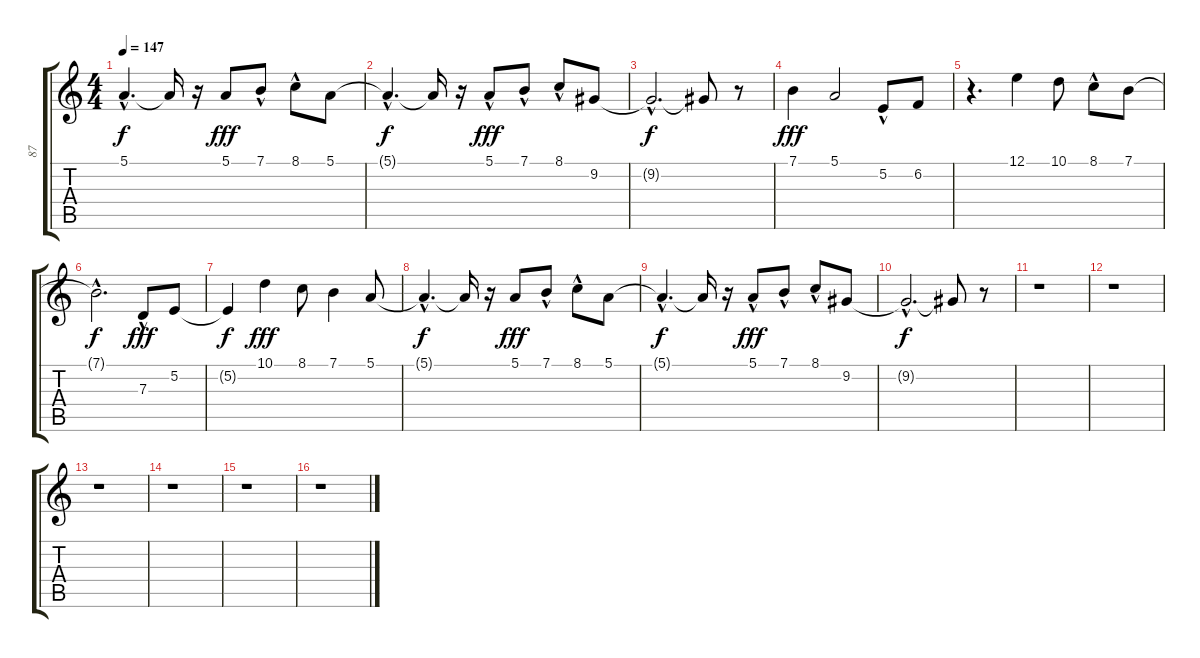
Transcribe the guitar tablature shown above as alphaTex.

\track ("87" "87") {instrument lead8bassandlead}
\staff {score tabs}
\tuning (E4 B3 G3 D3 A2 E2) {hide}
\ts (4 4)
\tempo 147
\clef g2
\ks c
5.1{hac t}.4{d dy f} 5.1{t}.16 r.16 5.1.8{dy fff} 7.1{hac}.8 8.1{hac}.8 5.1.8 |
5.1{hac t}.4{d dy f} 5.1{t}.16 r.16 5.1{hac}.8{dy fff} 7.1{hac}.8 8.1{hac}.8 9.2.8 |
9.2{hac t}.2{d dy f} 9.2{t}.8 r.8 |
7.1.4{dy fff} 5.1.2 5.2{hac}.8 6.2.8 |
r.4{d} 12.1.4 10.1.8 8.1{hac}.8 7.1.8 |
7.1{hac t}.2{d dy f} 7.3{hac}.8{dy fff} 5.2.8 |
5.2{t}.4{dy f} 10.1.4{dy fff} 8.1.8 7.1.4 5.1.8 |
5.1{hac t}.4{d dy f} 5.1{t}.16 r.16 5.1.8{dy fff} 7.1{hac}.8 8.1{hac}.8 5.1.8 |
5.1{hac t}.4{d dy f} 5.1{t}.16 r.16 5.1{hac}.8{dy fff} 7.1{hac}.8 8.1{hac}.8 9.2.8 |
9.2{hac t}.2{d dy f} 9.2{t}.8 r.8 |
r.1 |
r.1 |
r.1 |
r.1 |
r.1 |
r.1
